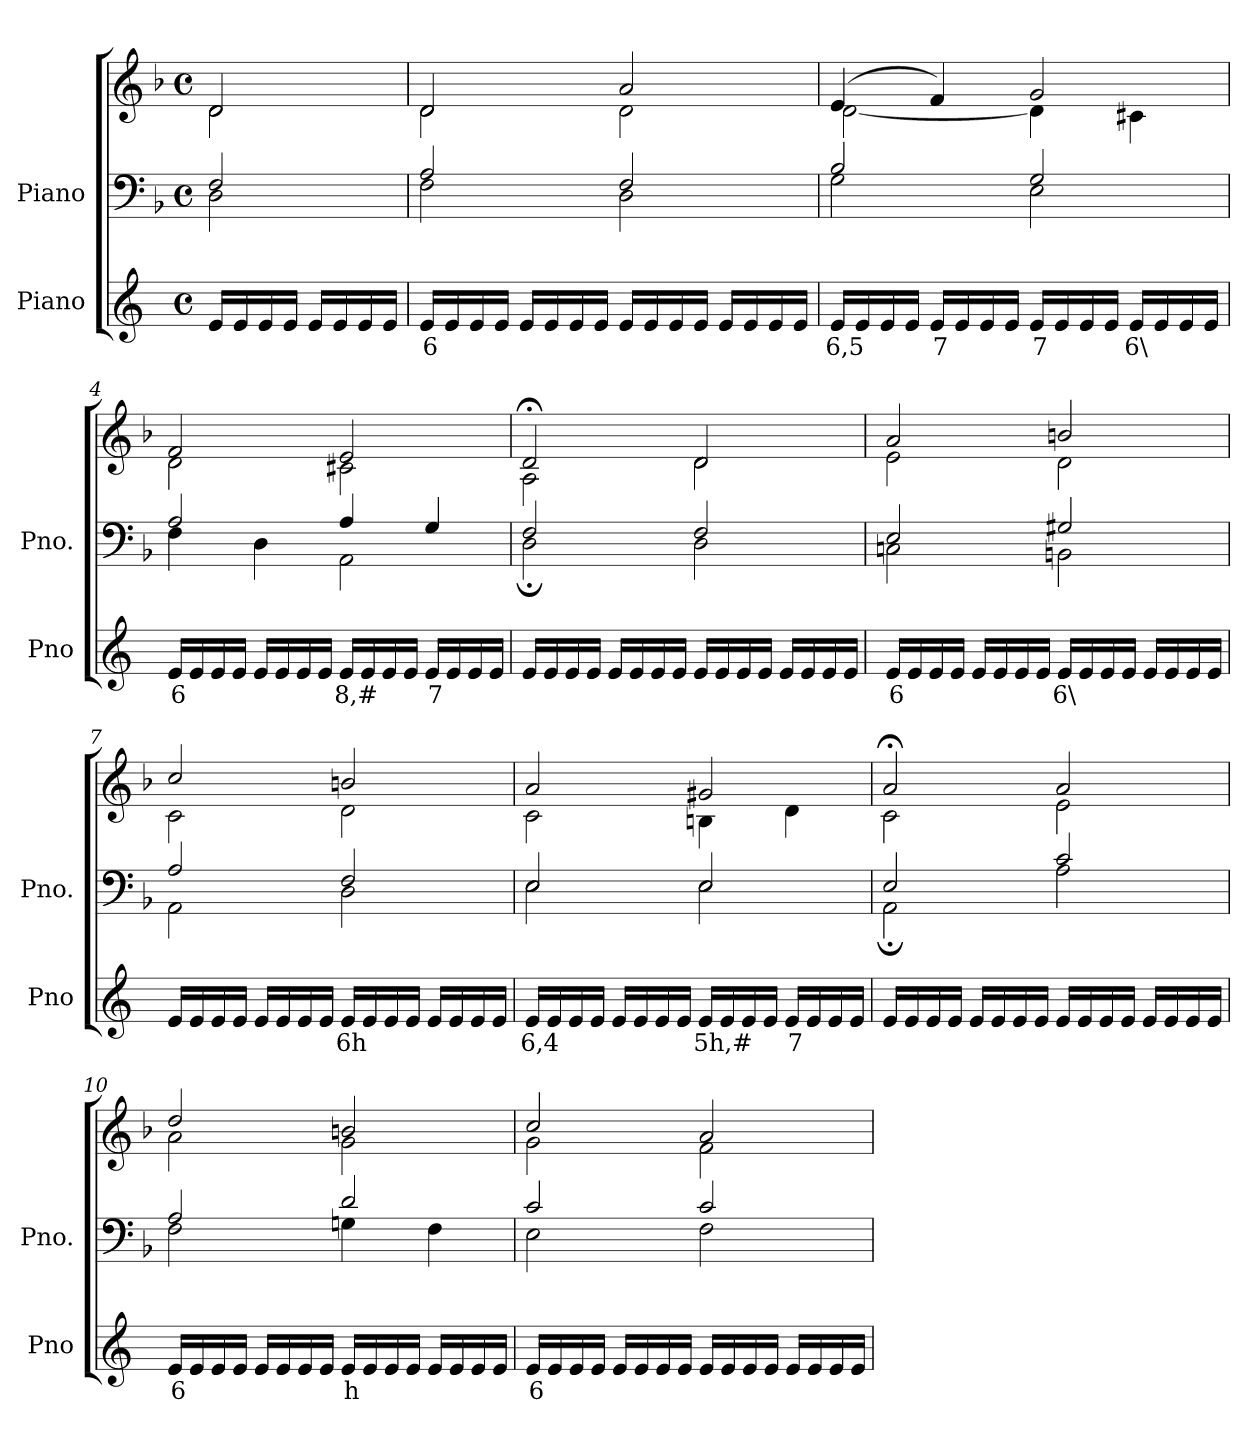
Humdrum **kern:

**kern	**text	**kern	**kern
*part2	*part2	*part1	*part1
*staff3	*staff3	*staff2	*staff1
*I"Piano	*	*I"Piano	*
*I'Pno	*	*I'Pno.	*
*clefG2	*	*clefF4	*clefG2
*k[]	*	*k[b-]	*k[b-]
*M4/4	*	*M4/4	*M4/4
*met(c)	*	*met(c)	*met(c)
=1	=1	=1	=1
*	*	*^	*^
16e/LL	.	2F/	2D\	2d/	2d\
16e/	.	.	.	.	.
16e/	.	.	.	.	.
16e/JJ	.	.	.	.	.
16e/LL	.	.	.	.	.
16e/	.	.	.	.	.
16e/	.	.	.	.	.
16e/JJ	.	.	.	.	.
=2	=2	=2	=2	=2	=2
!	!LO:LY:b	!	!	!	!
16e/LL	6	2A/	2F\	2d/	2d\
16e/	.	.	.	.	.
16e/	.	.	.	.	.
16e/JJ	.	.	.	.	.
16e/LL	.	.	.	.	.
16e/	.	.	.	.	.
16e/	.	.	.	.	.
16e/JJ	.	.	.	.	.
16e/LL	.	2F/	2D\	2a/	2d\
16e/	.	.	.	.	.
16e/	.	.	.	.	.
16e/JJ	.	.	.	.	.
16e/LL	.	.	.	.	.
16e/	.	.	.	.	.
16e/	.	.	.	.	.
16e/JJ	.	.	.	.	.
=3	=3	=3	=3	=3	=3
!	!LO:LY:b	!	!	!	!
16e/LL	6,5	2B-/	2G\	(>4e/	[2d\
16e/	.	.	.	.	.
16e/	.	.	.	.	.
16e/JJ	.	.	.	.	.
!	!LO:LY:b	!	!	!	!
16e/LL	7	.	.	4f/)	.
16e/	.	.	.	.	.
16e/	.	.	.	.	.
16e/JJ	.	.	.	.	.
!	!LO:LY:b	!	!	!	!
16e/LL	7	2G/	2E\	2g/	4d\]
16e/	.	.	.	.	.
16e/	.	.	.	.	.
16e/JJ	.	.	.	.	.
!	!LO:LY:b	!	!	!	!
16e/LL	6\	.	.	.	4c#X\
16e/	.	.	.	.	.
16e/	.	.	.	.	.
16e/JJ	.	.	.	.	.
=4	=4	=4	=4	=4	=4
!	!LO:LY:b	!	!	!	!
16e/LL	6	2A/	4F\	2f/	2d\
16e/	.	.	.	.	.
16e/	.	.	.	.	.
16e/JJ	.	.	.	.	.
16e/LL	.	.	4D\	.	.
16e/	.	.	.	.	.
16e/	.	.	.	.	.
16e/JJ	.	.	.	.	.
!	!LO:LY:b	!	!	!	!
16e/LL	8,#	4A/	2AA\	2e/	2c#X\
16e/	.	.	.	.	.
16e/	.	.	.	.	.
16e/JJ	.	.	.	.	.
!	!LO:LY:b	!	!	!	!
16e/LL	7	4G/	.	.	.
16e/	.	.	.	.	.
16e/	.	.	.	.	.
16e/JJ	.	.	.	.	.
=5	=5	=5	=5	=5	=5
16e/LL	.	2F/	2D;\	2d;</	2A\
16e/	.	.	.	.	.
16e/	.	.	.	.	.
16e/JJ	.	.	.	.	.
16e/LL	.	.	.	.	.
16e/	.	.	.	.	.
16e/	.	.	.	.	.
16e/JJ	.	.	.	.	.
16e/LL	.	2F/	2D\	2d/	2d\
16e/	.	.	.	.	.
16e/	.	.	.	.	.
16e/JJ	.	.	.	.	.
16e/LL	.	.	.	.	.
16e/	.	.	.	.	.
16e/	.	.	.	.	.
16e/JJ	.	.	.	.	.
=6	=6	=6	=6	=6	=6
!	!LO:LY:b	!	!	!	!
16e/LL	6	2E/	2Cn\	2a/	2e\
16e/	.	.	.	.	.
16e/	.	.	.	.	.
16e/JJ	.	.	.	.	.
16e/LL	.	.	.	.	.
16e/	.	.	.	.	.
16e/	.	.	.	.	.
16e/JJ	.	.	.	.	.
!	!LO:LY:b	!	!	!	!
16e/LL	6\	2G#X/	2BBn\	2bn/	2d\
16e/	.	.	.	.	.
16e/	.	.	.	.	.
16e/JJ	.	.	.	.	.
16e/LL	.	.	.	.	.
16e/	.	.	.	.	.
16e/	.	.	.	.	.
16e/JJ	.	.	.	.	.
=7	=7	=7	=7	=7	=7
16e/LL	.	2A/	2AA\	2cc/	2c\
16e/	.	.	.	.	.
16e/	.	.	.	.	.
16e/JJ	.	.	.	.	.
16e/LL	.	.	.	.	.
16e/	.	.	.	.	.
16e/	.	.	.	.	.
16e/JJ	.	.	.	.	.
!	!LO:LY:b	!	!	!	!
16e/LL	6h	2F/	2D\	2bn/	2d\
16e/	.	.	.	.	.
16e/	.	.	.	.	.
16e/JJ	.	.	.	.	.
16e/LL	.	.	.	.	.
16e/	.	.	.	.	.
16e/	.	.	.	.	.
16e/JJ	.	.	.	.	.
=8	=8	=8	=8	=8	=8
!	!LO:LY:b	!	!	!	!
16e/LL	6,4	2E/	2E\	2a/	2c\
16e/	.	.	.	.	.
16e/	.	.	.	.	.
16e/JJ	.	.	.	.	.
16e/LL	.	.	.	.	.
16e/	.	.	.	.	.
16e/	.	.	.	.	.
16e/JJ	.	.	.	.	.
!	!LO:LY:b	!	!	!	!
16e/LL	5h,#	2E/	2E\	2g#X/	4Bn\
16e/	.	.	.	.	.
16e/	.	.	.	.	.
16e/JJ	.	.	.	.	.
!	!LO:LY:b	!	!	!	!
16e/LL	7	.	.	.	4d\
16e/	.	.	.	.	.
16e/	.	.	.	.	.
16e/JJ	.	.	.	.	.
=9	=9	=9	=9	=9	=9
16e/LL	.	2E/	2AA;\	2a;</	2c\
16e/	.	.	.	.	.
16e/	.	.	.	.	.
16e/JJ	.	.	.	.	.
16e/LL	.	.	.	.	.
16e/	.	.	.	.	.
16e/	.	.	.	.	.
16e/JJ	.	.	.	.	.
16e/LL	.	2c/	2A\	2a/	2e\
16e/	.	.	.	.	.
16e/	.	.	.	.	.
16e/JJ	.	.	.	.	.
16e/LL	.	.	.	.	.
16e/	.	.	.	.	.
16e/	.	.	.	.	.
16e/JJ	.	.	.	.	.
=10	=10	=10	=10	=10	=10
!	!LO:LY:b	!	!	!	!
16e/LL	6	2A/	2F\	2dd/	2a\
16e/	.	.	.	.	.
16e/	.	.	.	.	.
16e/JJ	.	.	.	.	.
16e/LL	.	.	.	.	.
16e/	.	.	.	.	.
16e/	.	.	.	.	.
16e/JJ	.	.	.	.	.
!	!LO:LY:b	!	!	!	!
16e/LL	h	2d/	4Gn\	2bn/	2g\
16e/	.	.	.	.	.
16e/	.	.	.	.	.
16e/JJ	.	.	.	.	.
!	!LO:LY:b	!	!	!	!
16e/LL	_	.	4F\	.	.
16e/	.	.	.	.	.
16e/	.	.	.	.	.
16e/JJ	.	.	.	.	.
=11	=11	=11	=11	=11	=11
!	!LO:LY:b	!	!	!	!
16e/LL	6	2c/	2E\	2cc/	2g\
16e/	.	.	.	.	.
16e/	.	.	.	.	.
16e/JJ	.	.	.	.	.
16e/LL	.	.	.	.	.
16e/	.	.	.	.	.
16e/	.	.	.	.	.
16e/JJ	.	.	.	.	.
16e/LL	.	2c/	2F\	2a/	2f\
16e/	.	.	.	.	.
16e/	.	.	.	.	.
16e/JJ	.	.	.	.	.
16e/LL	.	.	.	.	.
16e/	.	.	.	.	.
16e/	.	.	.	.	.
16e/JJ	.	.	.	.	.
*	*	*v	*v	*	*
*	*	*	*v	*v
=	=	=	=
*-	*-	*-	*-
